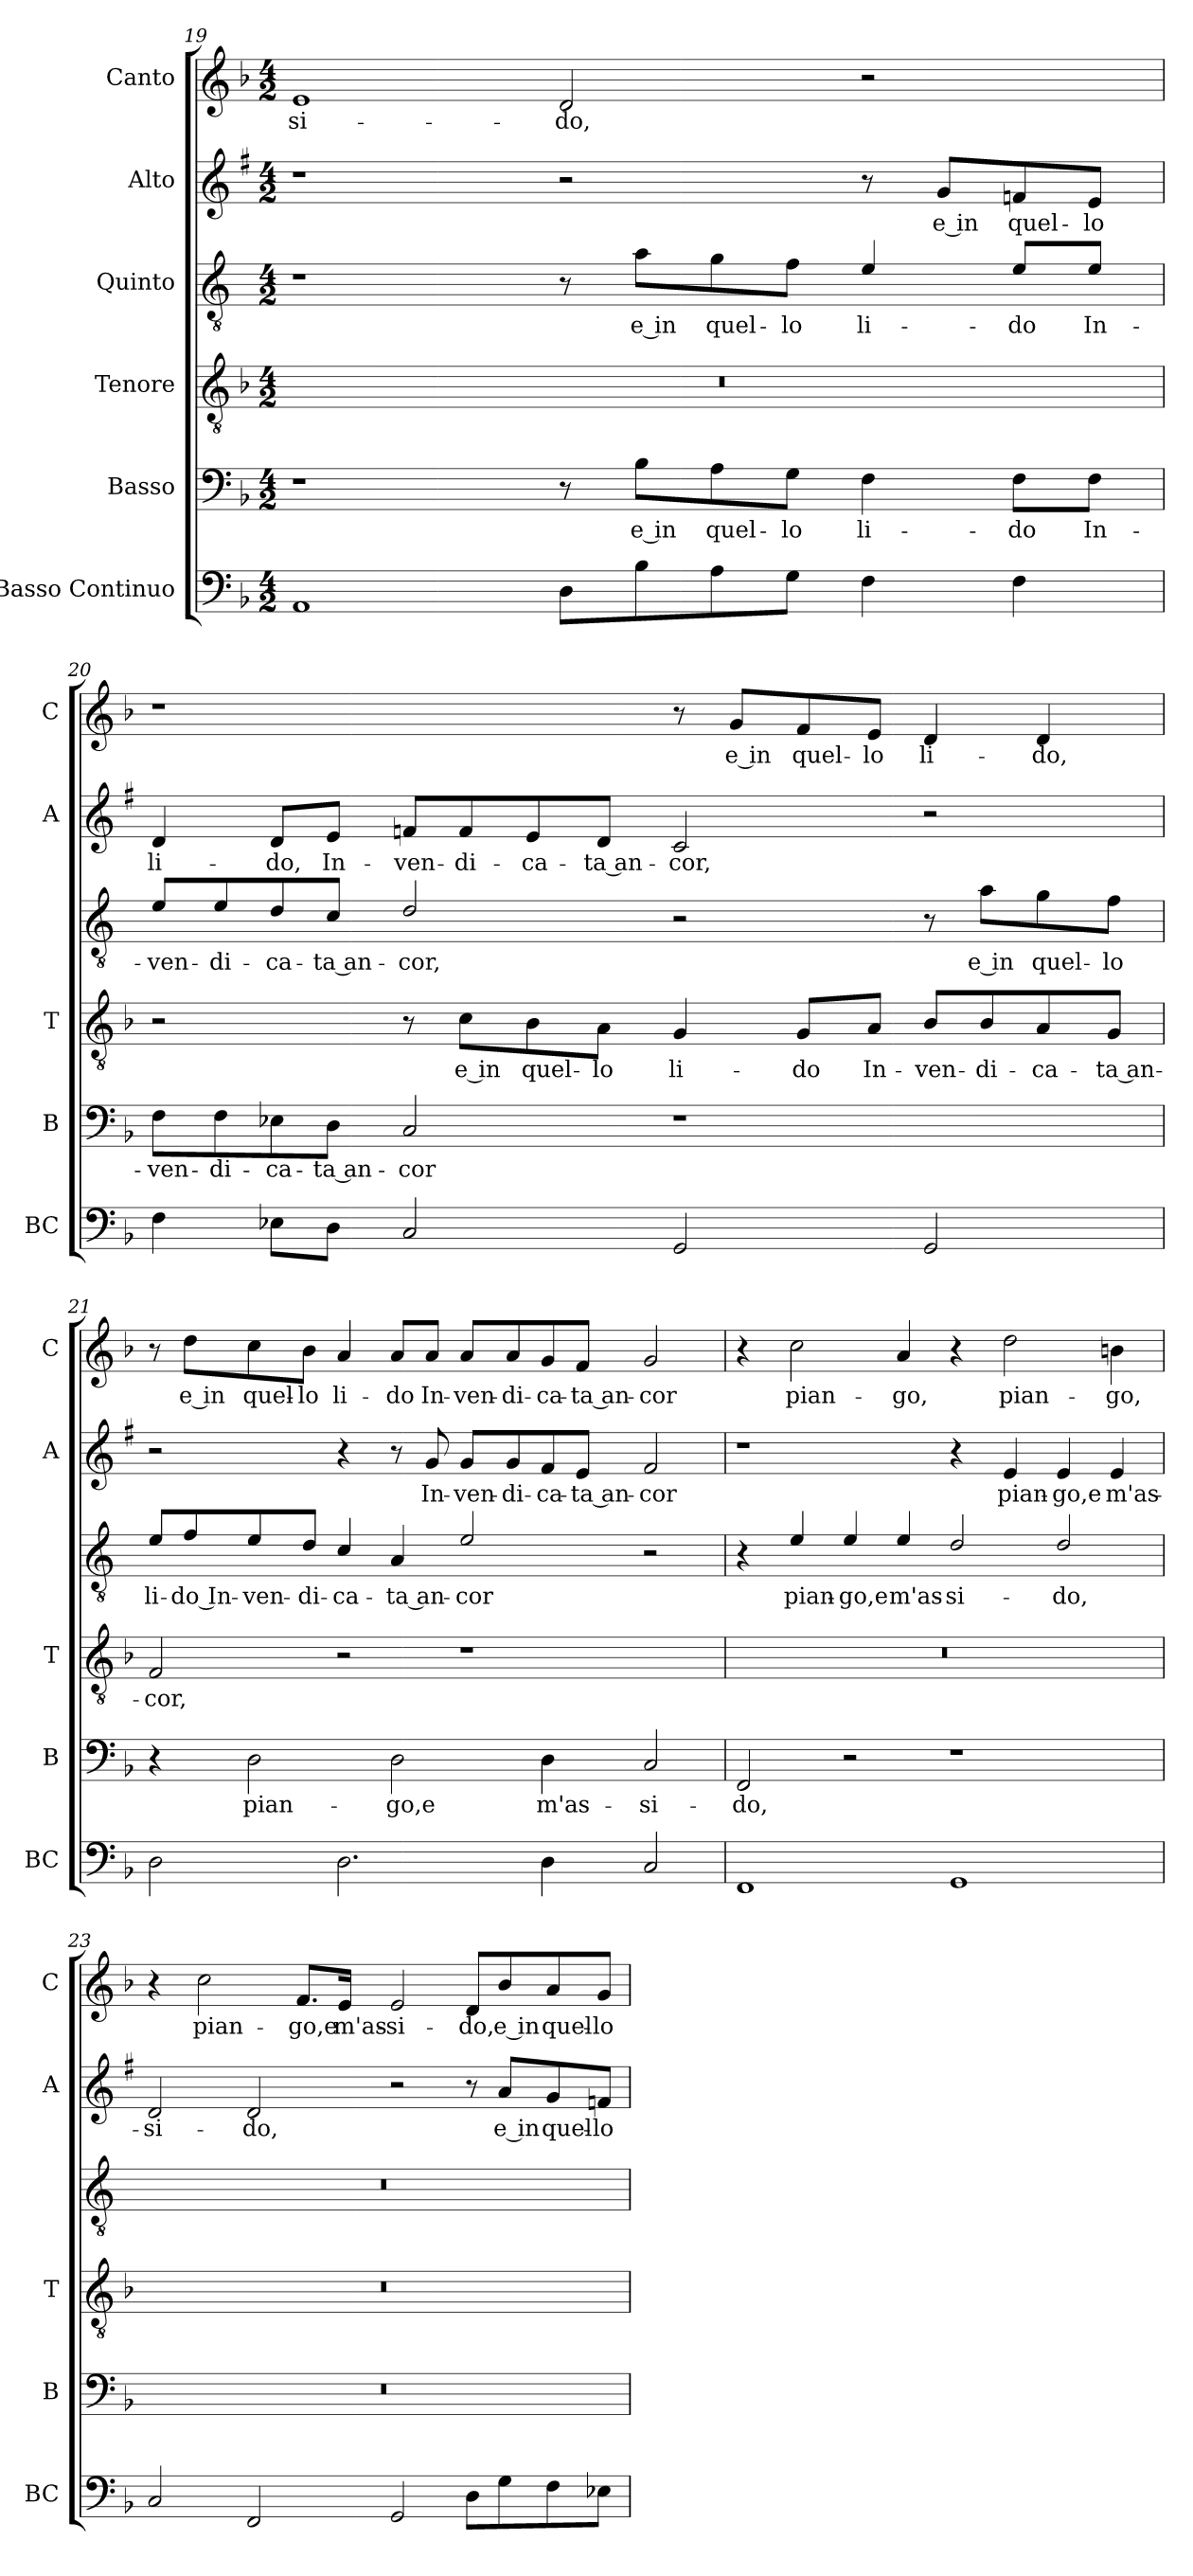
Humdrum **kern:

**kern	**kern	**text	**kern	**text	**kern	**text	**kern	**text	**kern	**text
*part6	*part5	*part5	*part4	*part4	*part3	*part3	*part2	*part2	*part1	*part1
*staff6	*staff5	*staff5	*staff4	*staff4	*staff3	*staff3	*staff2	*staff2	*staff1	*staff1
*I"Basso Continuo	*I"Basso	*	*I"Tenore	*	*I"Quinto	*	*I"Alto	*	*I"Canto	*
*I'BC	*I'B	*	*I'T	*	*	*	*I'A	*	*I'C	*
*clefF4	*clefF4	*	*clefGv2	*	*clefGv2	*	*clefG2	*	*clefG2	*
*	*	*	*	*	*ITrd4c7	*	*ITrd1c2	*	*	*
*k[b-]	*k[b-]	*	*k[b-]	*	*k[b-]	*	*k[b-]	*	*k[b-]	*
*F:	*F:	*	*F:	*	*F:	*	*F:	*	*F:	*
*M4/2	*M4/2	*	*M4/2	*	*M4/2	*	*M4/2	*	*M4/2	*
=19	=19	=19	=19	=19	=19	=19	=19	=19	=19	=19
!	!	!	!	!	!	!	!	!	!	!LO:LY:b
1AA	1r	.	0r	.	1r	.	1r	.	1e	-si-
!	!	!	!	!	!	!	!	!	!	!LO:LY:b
8D\L	8r	.	.	.	8r	.	2r	.	2d/	-do,
!	!	!LO:LY:b	!	!	!	!LO:LY:b	!	!	!	!
8B-\	8B-\L	e in	.	.	8d\L	e in	.	.	.	.
!	!	!LO:LY:b	!	!	!	!LO:LY:b	!	!	!	!
8A\	8A\	quel-	.	.	8c\	quel-	.	.	.	.
!	!	!LO:LY:b	!	!	!	!LO:LY:b	!	!	!	!
8G\J	8G\J	-lo	.	.	8B-\J	-lo	.	.	.	.
!	!	!LO:LY:b	!	!	!	!LO:LY:b	!	!	!	!
4F\	4F\	li-	.	.	4A/	li-	8r	.	2r	.
!	!	!	!	!	!	!	!	!LO:LY:b	!	!
.	.	.	.	.	.	.	8f/L	e in	.	.
!	!	!LO:LY:b	!	!	!	!LO:LY:b	!	!LO:LY:b	!	!
4F\	8F\L	-do	.	.	8A/L	-do	8e-X/	quel-	.	.
!	!	!LO:LY:b	!	!	!	!LO:LY:b	!	!LO:LY:b	!	!
.	8F\J	In-	.	.	8A/J	In-	8d/J	-lo	.	.
=20	=20	=20	=20	=20	=20	=20	=20	=20	=20	=20
!	!	!LO:LY:b	!	!	!	!LO:LY:b	!	!LO:LY:b	!	!
4F\	8F\L	-ven-	2r	.	8A/L	-ven-	4c/	li-	1r	.
!	!	!LO:LY:b	!	!	!	!LO:LY:b	!	!	!	!
.	8F\	-di-	.	.	8A/	-di-	.	.	.	.
!	!	!LO:LY:b	!	!	!	!LO:LY:b	!	!LO:LY:b	!	!
8E-X\L	8E-X\	-ca-	.	.	8G/	-ca-	8c/L	-do,	.	.
!	!	!LO:LY:b	!	!	!	!LO:LY:b	!	!LO:LY:b	!	!
8D\J	8D\J	-ta an-	.	.	8F/J	-ta an-	8d/J	In-	.	.
!	!	!LO:LY:b	!	!	!	!LO:LY:b	!	!LO:LY:b	!	!
2C/	2C/	-cor	8r	.	2G/	-cor,	8e-X/L	-ven-	.	.
!	!	!	!	!LO:LY:b	!	!	!	!LO:LY:b	!	!
.	.	.	8c\L	e in	.	.	8e-/	-di-	.	.
!	!	!	!	!LO:LY:b	!	!	!	!LO:LY:b	!	!
.	.	.	8B-\	quel-	.	.	8d/	-ca-	.	.
!	!	!	!	!LO:LY:b	!	!	!	!LO:LY:b	!	!
.	.	.	8A\J	-lo	.	.	8c/J	-ta an-	.	.
!	!	!	!	!LO:LY:b	!	!	!	!LO:LY:b	!	!
2GG/	1r	.	4G/	li-	2r	.	2B-/	-cor,	8r	.
!	!	!	!	!	!	!	!	!	!	!LO:LY:b
.	.	.	.	.	.	.	.	.	8g/L	e in
!	!	!	!	!LO:LY:b	!	!	!	!	!	!LO:LY:b
.	.	.	8G/L	-do	.	.	.	.	8f/	quel-
!	!	!	!	!LO:LY:b	!	!	!	!	!	!LO:LY:b
.	.	.	8A/J	In-	.	.	.	.	8e/J	-lo
!	!	!	!	!LO:LY:b	!	!	!	!	!	!LO:LY:b
2GG/	.	.	8B-/L	-ven-	8r	.	2r	.	4d/	li-
!	!	!	!	!LO:LY:b	!	!LO:LY:b	!	!	!	!
.	.	.	8B-/	-di-	8d\L	e in	.	.	.	.
!	!	!	!	!LO:LY:b	!	!LO:LY:b	!	!	!	!LO:LY:b
.	.	.	8A/	-ca-	8c\	quel-	.	.	4d/	-do,
!	!	!	!	!LO:LY:b	!	!LO:LY:b	!	!	!	!
.	.	.	8G/J	-ta an-	8B-\J	-lo	.	.	.	.
!!LO:LB:g=z
=21	=21	=21	=21	=21	=21	=21	=21	=21	=21	=21
!	!	!	!	!LO:LY:b	!	!LO:LY:b	!	!	!	!
2D\	4r	.	2F/	-cor,	8A/L	li-	2r	.	8r	.
!	!	!	!	!	!	!LO:LY:b	!	!	!	!LO:LY:b
.	.	.	.	.	8B-/	-do In-	.	.	8dd\L	e in
!	!	!LO:LY:b	!	!	!	!LO:LY:b	!	!	!	!LO:LY:b
.	2D\	pian-	.	.	8A/	-ven-	.	.	8cc\	quel-
!	!	!	!	!	!	!LO:LY:b	!	!	!	!LO:LY:b
.	.	.	.	.	8G/J	-di-	.	.	8b-\J	-lo
!	!	!	!	!	!	!LO:LY:b	!	!	!	!LO:LY:b
2.D\	.	.	2r	.	4F/	-ca-	4r	.	4a/	li-
!	!	!LO:LY:b	!	!	!	!LO:LY:b	!	!	!	!LO:LY:b
.	2D\	-go,e	.	.	4D/	-ta an-	8r	.	8a/L	-do
!	!	!	!	!	!	!	!	!LO:LY:b	!	!LO:LY:b
.	.	.	.	.	.	.	8f/	In-	8a/J	In-
!	!	!	!	!	!	!LO:LY:b	!	!LO:LY:b	!	!LO:LY:b
.	.	.	1r	.	2A/	-cor	8f/L	-ven-	8a/L	-ven-
!	!	!	!	!	!	!	!	!LO:LY:b	!	!LO:LY:b
.	.	.	.	.	.	.	8f/	-di-	8a/	-di-
!	!	!LO:LY:b	!	!	!	!	!	!LO:LY:b	!	!LO:LY:b
4D\	4D\	m'as-	.	.	.	.	8e/	-ca-	8g/	-ca-
!	!	!	!	!	!	!	!	!LO:LY:b	!	!LO:LY:b
.	.	.	.	.	.	.	8d/J	-ta an-	8f/J	-ta an-
!	!	!LO:LY:b	!	!	!	!	!	!LO:LY:b	!	!LO:LY:b
2C/	2C/	-si-	.	.	2r	.	2e/	-cor	2g/	-cor
=22	=22	=22	=22	=22	=22	=22	=22	=22	=22	=22
!	!	!LO:LY:b	!	!	!	!	!	!	!	!
1FF	2FF/	-do,	0r	.	4r	.	1r	.	4r	.
!	!	!	!	!	!	!LO:LY:b	!	!	!	!LO:LY:b
.	.	.	.	.	4A/	pian-	.	.	2cc\	pian-
!	!	!	!	!	!	!LO:LY:b	!	!	!	!
.	2r	.	.	.	4A/	-go,e	.	.	.	.
!	!	!	!	!	!	!LO:LY:b	!	!	!	!LO:LY:b
.	.	.	.	.	4A/	m'as-	.	.	4a/	-go,
!	!	!	!	!	!	!LO:LY:b	!	!	!	!
1GG	1r	.	.	.	2G/	-si-	4r	.	4r	.
!	!	!	!	!	!	!	!	!LO:LY:b	!	!LO:LY:b
.	.	.	.	.	.	.	4d/	pian-	2dd\	pian-
!	!	!	!	!	!	!LO:LY:b	!	!LO:LY:b	!	!
.	.	.	.	.	2G/	-do,	4d/	-go,e	.	.
!	!	!	!	!	!	!	!	!LO:LY:b	!	!LO:LY:b
.	.	.	.	.	.	.	4d/	m'as-	4bn\	-go,
=23	=23	=23	=23	=23	=23	=23	=23	=23	=23	=23
!	!	!	!	!	!	!	!	!LO:LY:b	!	!
2C/	0r	.	0r	.	0r	.	2c/	-si-	4r	.
!	!	!	!	!	!	!	!	!	!	!LO:LY:b
.	.	.	.	.	.	.	.	.	2cc\	pian-
!	!	!	!	!	!	!	!	!LO:LY:b	!	!
2FF/	.	.	.	.	.	.	2c/	-do,	.	.
!	!	!	!	!	!	!	!	!	!	!LO:LY:b
.	.	.	.	.	.	.	.	.	8.f/L	-go,e
!	!	!	!	!	!	!	!	!	!	!LO:LY:b
.	.	.	.	.	.	.	.	.	16e/Jk	m'as-
!	!	!	!	!	!	!	!	!	!	!LO:LY:b
2GG/	.	.	.	.	.	.	2r	.	2e/	-si-
!	!	!	!	!	!	!	!	!	!	!LO:LY:b
8D\L	.	.	.	.	.	.	8r	.	8d/L	-do,
!	!	!	!	!	!	!	!	!LO:LY:b	!	!LO:LY:b
8G\	.	.	.	.	.	.	8g/L	e in	8b-/	e in
!	!	!	!	!	!	!	!	!LO:LY:b	!	!LO:LY:b
8F\	.	.	.	.	.	.	8f/	quel-	8a/	quel-
!	!	!	!	!	!	!	!	!LO:LY:b	!	!LO:LY:b
8E-X\J	.	.	.	.	.	.	8e-X/J	-lo	8g/J	-lo
=	=	=	=	=	=	=	=	=	=	=
*-	*-	*-	*-	*-	*-	*-	*-	*-	*-	*-
